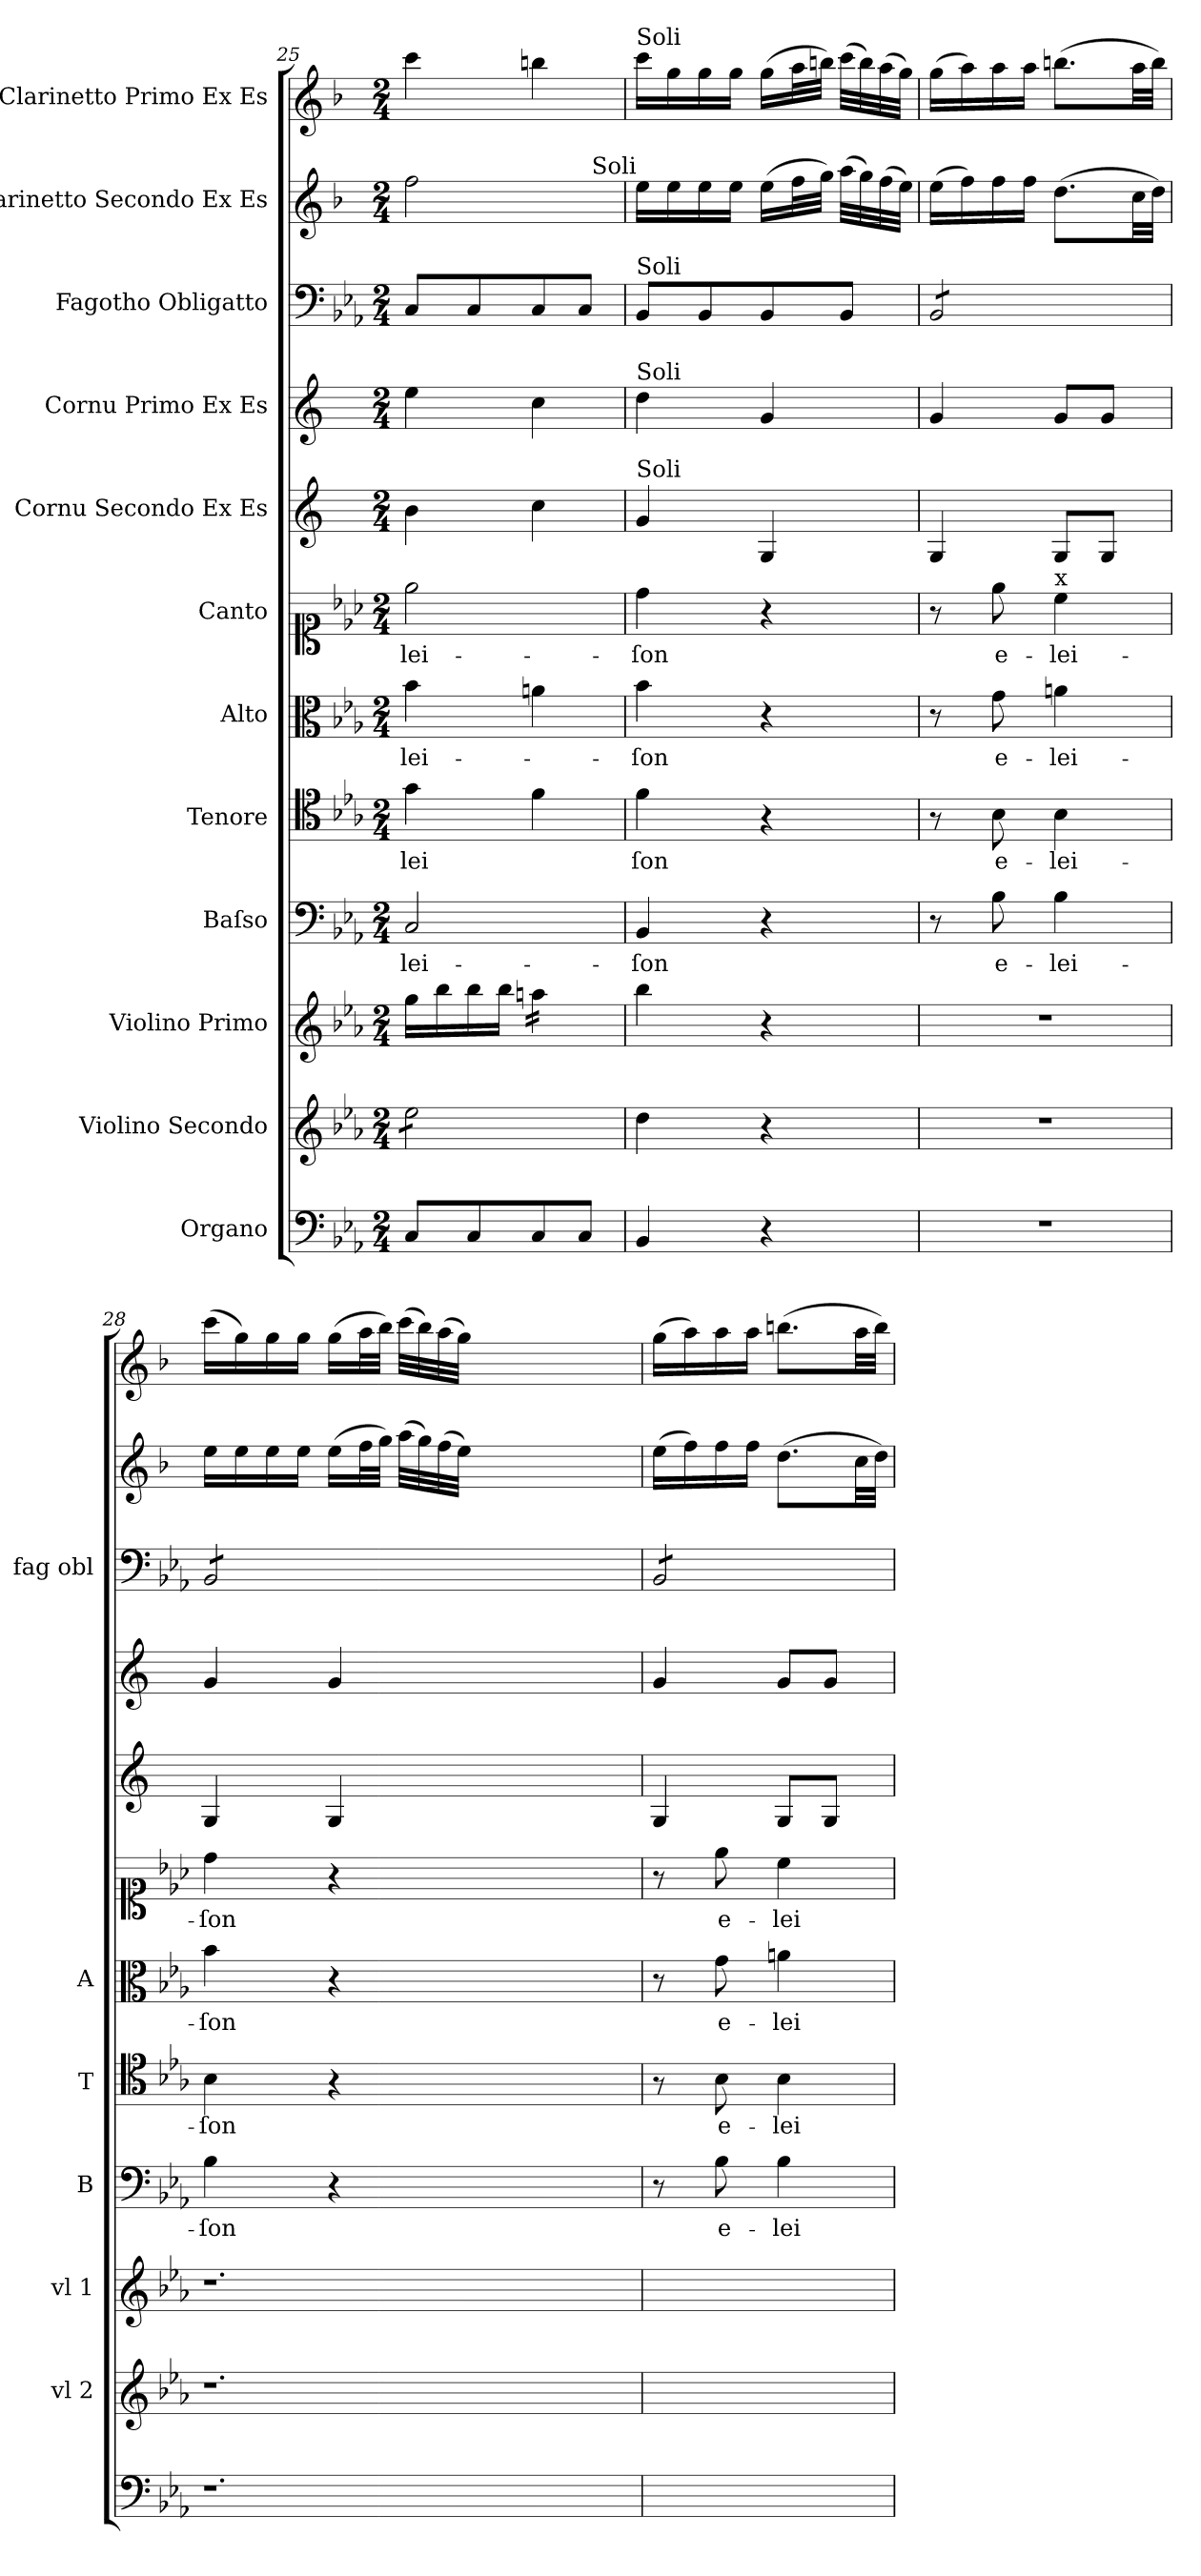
**kern	**kern	**kern	**kern	**text	**kern	**text	**kern	**text	**kern	**text	**kern	**kern	**kern	**kern	**kern
*part12	*part11	*part10	*part9	*part9	*part8	*part8	*part7	*part7	*part6	*part6	*part5	*part4	*part3	*part2	*part1
*staff12	*staff11	*staff10	*staff9	*staff9	*staff8	*staff8	*staff7	*staff7	*staff6	*staff6	*staff5	*staff4	*staff3	*staff2	*staff1
*I"Organo	*I"Violino Secondo	*I"Violino Primo	*I"Baſso	*	*I"Tenore	*	*I"Alto	*	*I"Canto	*	*I"Cornu Secondo Ex Es	*I"Cornu Primo Ex Es	*I"Fagotho Obligatto	*I"Clarinetto Secondo Ex Es	*I"Clarinetto Primo Ex Es
*	*I'vl 2	*I'vl 1	*I'B	*	*I'T	*	*I'A	*	*	*	*	*	*I'fag obl	*	*
*clefF4	*clefG2	*clefG2	*clefF4	*	*clefC4	*	*clefC3	*	*clefC1	*	*clefG2	*clefG2	*clefF4	*clefG2	*clefG2
*	*	*	*	*	*	*	*	*	*	*	*ITrd-2c-3	*ITrd-2c-3	*	*ITrd1c2	*ITrd1c2
*k[b-e-a-]	*k[b-e-a-]	*k[b-e-a-]	*k[b-e-a-]	*	*k[b-e-a-]	*	*k[b-e-a-]	*	*k[b-e-a-]	*	*k[b-e-a-]	*k[b-e-a-]	*k[b-e-a-]	*k[b-e-a-]	*k[b-e-a-]
*E-:	*E-:	*E-:	*E-:	*	*E-:	*	*E-:	*	*E-:	*	*	*	*E-:	*E-:	*E-:
*M2/4	*M2/4	*M2/4	*M2/4	*	*M2/4	*	*M2/4	*	*M2/4	*	*M2/4	*M2/4	*M2/4	*M2/4	*M2/4
=25	=25	=25	=25	=25	=25	=25	=25	=25	=25	=25	=25	=25	=25	=25	=25
*	*tremolo	*	*	*	*	*	*	*	*	*	*	*	*	*	*
8C/L	8ee-\L	16gg\LL	2C/	-lei-	4g\	-lei	4b-\	-lei-	2ee-\	-lei-	4dd\	4gg\	8C/L	2ee-\	4bb-\
.	.	16bb-\	.	.	.	.	.	.	.	.	.	.	.	.	.
8C/	8ee-\	16bb-\	.	.	.	.	.	.	.	.	.	.	8C/	.	.
.	.	16bb-\JJ	.	.	.	.	.	.	.	.	.	.	.	.	.
*	*	*tremolo	*	*	*	*	*	*	*	*	*	*	*	*	*
8C/	8ee-\	16aan\LL	.	.	4f\	.	4an\	.	.	.	4ee-\	4ee-\	8C/	.	4aan\
.	.	16aan\	.	.	.	.	.	.	.	.	.	.	.	.	.
8C/J	8ee-\J	16aan\	.	.	.	.	.	.	.	.	.	.	8C/J	.	.
*	*Xtremolo	*	*	*	*	*	*	*	*	*	*	*	*	*	*
.	.	16aan\JJ	.	.	.	.	.	.	.	.	.	.	.	.	.
*	*	*Xtremolo	*	*	*	*	*	*	*	*	*	*	*	*	*
=26	=26	=26	=26	=26	=26	=26	=26	=26	=26	=26	=26	=26	=26	=26	=26
!	!	!	!	!	!	!	!	!	!	!	!	!	!	!	!LO:TX:a:t=Soli
!	!	!	!	!	!	!	!	!	!	!	!	!	!	!LO:TX:a:rj:t=Soli	!
!	!	!	!	!	!	!	!	!	!	!	!	!	!LO:TX:a:t=Soli	!	!
!	!	!	!	!	!	!	!	!	!	!	!	!LO:TX:a:t=Soli	!	!	!
!	!	!	!	!	!	!	!	!	!	!	!LO:TX:a:t=Soli	!	!	!	!
4BB-/	4dd\	4bb-\	4BB-/	-ſon	4f\	ſon	4b-\	-ſon	4dd\	-ſon	4b-/	4ff\	8BB-/L	16dd\LL	16bb-\LL
.	.	.	.	.	.	.	.	.	.	.	.	.	.	16dd\	16ff\
.	.	.	.	.	.	.	.	.	.	.	.	.	8BB-/	16dd\	16ff\
.	.	.	.	.	.	.	.	.	.	.	.	.	.	16dd\JJ	16ff\JJ
4r	4r	4r	4r	.	4r	.	4r	.	4r	.	4B-/	4b-/	8BB-/	(16dd\LL	(16ff\LL
.	.	.	.	.	.	.	.	.	.	.	.	.	.	32ee-\L	32gg\L
.	.	.	.	.	.	.	.	.	.	.	.	.	.	32ff\JJJ)	32aan\JJJ)
.	.	.	.	.	.	.	.	.	.	.	.	.	8BB-/J	(32gg\LLL	(32bb-\LLL
.	.	.	.	.	.	.	.	.	.	.	.	.	.	32ff\)	32aa\)
.	.	.	.	.	.	.	.	.	.	.	.	.	.	(32ee-\	(32gg\
.	.	.	.	.	.	.	.	.	.	.	.	.	.	32dd\JJJ)	32ff\JJJ)
=27	=27	=27	=27	=27	=27	=27	=27	=27	=27	=27	=27	=27	=27	=27	=27
*	*	*	*	*	*	*	*	*	*	*	*	*	*tremolo	*	*
2r	2r	2r	8r	.	8r	.	8r	.	8r	.	4B-/	4b-/	8BB-/L	(16dd\LL	(16ff\LL
.	.	.	.	.	.	.	.	.	.	.	.	.	.	16ee-\)	16gg\)
!	!	!	!	!LO:LY:i	!	!LO:LY:i	!	!LO:LY:i	!	!LO:LY:i	!	!	!	!	!
.	.	.	8B-\	e-	8B-\	e-	8g\	e-	8ee-\	e-	.	.	8BB-/	16ee-\	16gg\
.	.	.	.	.	.	.	.	.	.	.	.	.	.	16ee-\JJ	16gg\JJ
!	!	!	!	!	!	!	!	!	!LO:TX:a:t=x	!	!	!	!	!	!
!	!	!	!	!LO:LY:i	!	!LO:LY:i	!	!LO:LY:i	!	!LO:LY:i	!	!	!	!	!
.	.	.	4B-\	-lei-	4B-\	-lei-	4an\	-lei-	4cc\	-lei-	8B-/L	8b-/L	8BB-/	(8.cc\L	(8.aan\L
.	.	.	.	.	.	.	.	.	.	.	8B-/J	8b-/J	8BB-/J	.	.
.	.	.	.	.	.	.	.	.	.	.	.	.	.	32b-\LL	32gg\LL
.	.	.	.	.	.	.	.	.	.	.	.	.	.	32cc\JJJ)	32aa\JJJ)
=28	=28	=28	=28	=28	=28	=28	=28	=28	=28	=28	=28	=28	=28	=28	=28
!	!	!	!	!LO:LY:i	!	!LO:LY:i	!	!LO:LY:i	!	!LO:LY:i	!	!	!	!	!
1.r	1.r	1.r	4B-\	-ſon	4B-\	-ſon	4b-\	-ſon	4dd\	-ſon	4B-/	4b-/	8BB-/L	16dd\LL	(16bb-\LL
.	.	.	.	.	.	.	.	.	.	.	.	.	.	16dd\	16ff\)
.	.	.	.	.	.	.	.	.	.	.	.	.	8BB-/	16dd\	16ff\
.	.	.	.	.	.	.	.	.	.	.	.	.	.	16dd\JJ	16ff\JJ
.	.	.	4r	.	4r	.	4r	.	4r	.	4B-/	4b-/	8BB-/	(16dd\LL	(16ff\LL
.	.	.	.	.	.	.	.	.	.	.	.	.	.	32ee-\L	32gg\L
.	.	.	.	.	.	.	.	.	.	.	.	.	.	32ff\JJJ)	32aa-\JJJ)
.	.	.	.	.	.	.	.	.	.	.	.	.	8BB-/J	(32gg\LLL	(32bb-\LLL
.	.	.	.	.	.	.	.	.	.	.	.	.	.	32ff\)	32aa-\)
.	.	.	.	.	.	.	.	.	.	.	.	.	.	(32ee-\	(32gg\
.	.	.	.	.	.	.	.	.	.	.	.	.	.	32dd\JJJ)	32ff\JJJ)
.	.	.	1ryy	.	1ryy	.	1ryy	.	1ryy	.	1ryy	1ryy	1ryy	1ryy	1ryy
=29	=29	=29	=29	=29	=29	=29	=29	=29	=29	=29	=29	=29	=29	=29	=29
2ryy	2ryy	2ryy	8r	.	8r	.	8r	.	8r	.	4B-/	4b-/	8BB-/L	(16dd\LL	(16ff\LL
.	.	.	.	.	.	.	.	.	.	.	.	.	.	16ee-\)	16gg\)
!	!	!	!	!LO:LY:i	!	!LO:LY:i	!	!LO:LY:i	!	!LO:LY:i	!	!	!	!	!
.	.	.	8B-\	e-	8B-\	e-	8g\	e-	8ee-\	e-	.	.	8BB-/	16ee-\	16gg\
.	.	.	.	.	.	.	.	.	.	.	.	.	.	16ee-\JJ	16gg\JJ
!	!	!	!	!LO:LY:i	!	!LO:LY:i	!	!LO:LY:i	!	!LO:LY:i	!	!	!	!	!
.	.	.	4B-\	-lei-	4B-\	-lei-	4an\	-lei-	4cc\	-lei-	8B-/L	8b-/L	8BB-/	(8.cc\L	(8.aan\L
.	.	.	.	.	.	.	.	.	.	.	8B-/J	8b-/J	8BB-/J	.	.
*	*	*	*	*	*	*	*	*	*	*	*	*	*Xtremolo	*	*
.	.	.	.	.	.	.	.	.	.	.	.	.	.	32b-\LL	32gg\LL
.	.	.	.	.	.	.	.	.	.	.	.	.	.	32cc\JJJ)	32aa\JJJ)
=	=	=	=	=	=	=	=	=	=	=	=	=	=	=	=
*-	*-	*-	*-	*-	*-	*-	*-	*-	*-	*-	*-	*-	*-	*-	*-
